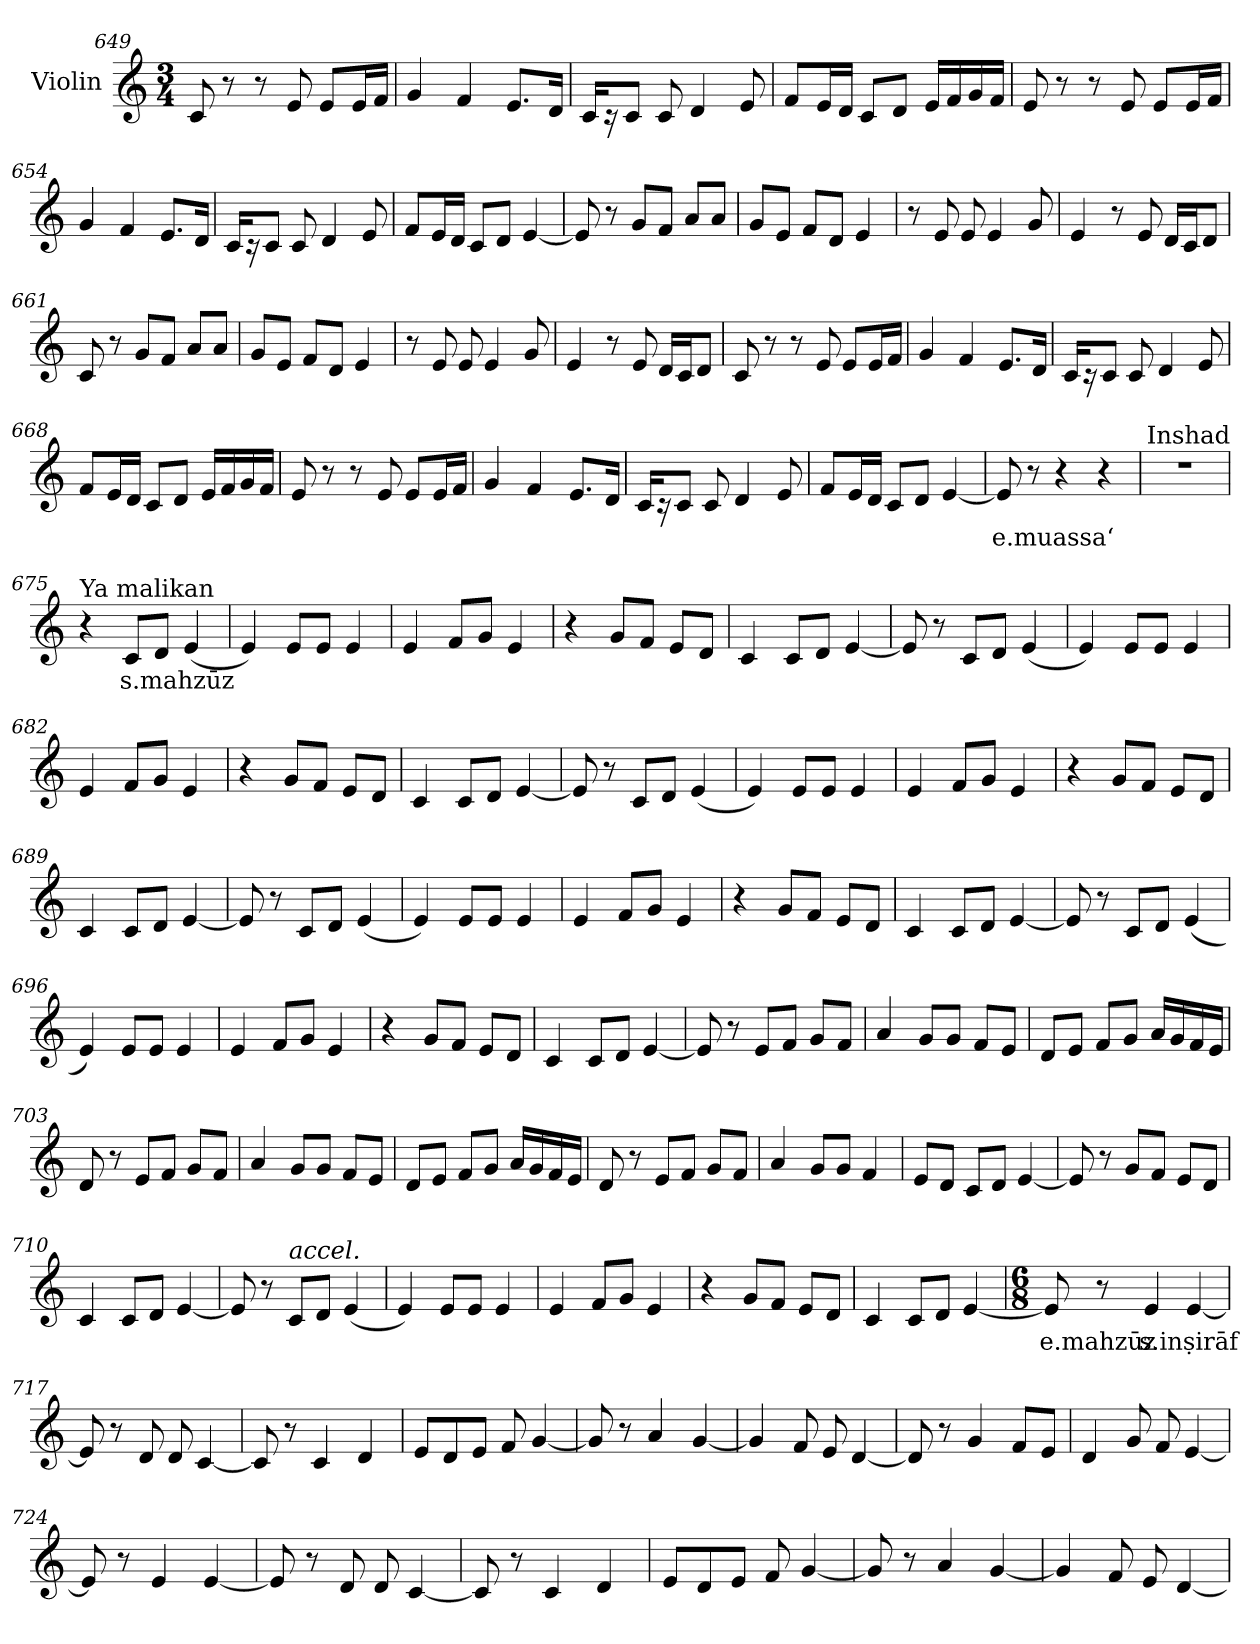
**kern	**text
*part1	*part1
*staff1	*staff1
*I"Violin	*
*clefG2	*
*k[]	*
*M3/4	*
=649	=649
8c/	.
8r	.
8r	.
8e/	.
8e/L	.
16e/L	.
16f/JJ	.
=650	=650
4g/	.
4f/	.
8.e/L	.
16d/Jk	.
=651	=651
16c/KL	.
16r	.
8c/J	.
8c/	.
4d/	.
8e/	.
=652	=652
8f/L	.
16e/L	.
16d/JJ	.
8c/L	.
8d/J	.
16e/LL	.
16f/	.
16g/	.
16f/JJ	.
!!LO:LB:g=z
=653	=653
8e/	.
8r	.
8r	.
8e/	.
8e/L	.
16e/L	.
16f/JJ	.
=654	=654
4g/	.
4f/	.
8.e/L	.
16d/Jk	.
=655	=655
16c/KL	.
16r	.
8c/J	.
8c/	.
4d/	.
8e/	.
=656	=656
8f/L	.
16e/L	.
16d/JJ	.
8c/L	.
8d/J	.
[4e/	.
=657	=657
8e/]	.
8r	.
8g/L	.
8f/J	.
8a/L	.
8a/J	.
=658	=658
8g/L	.
8e/J	.
8f/L	.
8d/J	.
4e/	.
!!LO:LB:g=z
=659	=659
8r	.
8e/	.
8e/	.
4e/	.
8g/	.
=660	=660
4e/	.
8r	.
8e/	.
16d/LL	.
16c/J	.
8d/J	.
=661	=661
8c/	.
8r	.
8g/L	.
8f/J	.
8a/L	.
8a/J	.
=662	=662
8g/L	.
8e/J	.
8f/L	.
8d/J	.
4e/	.
=663	=663
8r	.
8e/	.
8e/	.
4e/	.
8g/	.
=664	=664
4e/	.
8r	.
8e/	.
16d/LL	.
16c/J	.
8d/J	.
!!LO:PB:g=z
=665	=665
8c/	.
8r	.
8r	.
8e/	.
8e/L	.
16e/L	.
16f/JJ	.
=666	=666
4g/	.
4f/	.
8.e/L	.
16d/Jk	.
=667	=667
16c/KL	.
16r	.
8c/J	.
8c/	.
4d/	.
8e/	.
=668	=668
8f/L	.
16e/L	.
16d/JJ	.
8c/L	.
8d/J	.
16e/LL	.
16f/	.
16g/	.
16f/JJ	.
=669	=669
8e/	.
8r	.
8r	.
8e/	.
8e/L	.
16e/L	.
16f/JJ	.
=670	=670
4g/	.
4f/	.
8.e/L	.
16d/Jk	.
!!LO:LB:g=z
=671	=671
16c/KL	.
16r	.
8c/J	.
8c/	.
4d/	.
8e/	.
=672	=672
8f/L	.
16e/L	.
16d/JJ	.
8c/L	.
8d/J	.
[4e/	.
=673	=673
!	!LO:LY:b
8e/]	e.muassa‘
8r	.
4r	.
4r	.
=674	=674
!LO:TX:a:t=Inshad	!
2.r	.
=675	=675
*MM85	*
!LO:TX:a:t=Ya malikan	!
4r	.
!	!LO:LY:b
8c/L	s.mahzūz
8d/J	.
(<4e/	.
=676	=676
4e/)	.
8e/L	.
8e/J	.
4e/	.
=677	=677
4e/	.
8f/L	.
8g/J	.
4e/	.
!!LO:LB:g=z
=678	=678
4r	.
8g/L	.
8f/J	.
8e/L	.
8d/J	.
=679	=679
4c/	.
8c/L	.
8d/J	.
[4e/	.
=680	=680
8e/]	.
8r	.
8c/L	.
8d/J	.
(<4e/	.
=681	=681
4e/)	.
8e/L	.
8e/J	.
4e/	.
=682	=682
4e/	.
8f/L	.
8g/J	.
4e/	.
=683	=683
4r	.
8g/L	.
8f/J	.
8e/L	.
8d/J	.
=684	=684
4c/	.
8c/L	.
8d/J	.
[4e/	.
!!LO:LB:g=z
=685	=685
8e/]	.
8r	.
8c/L	.
8d/J	.
(<4e/	.
=686	=686
4e/)	.
8e/L	.
8e/J	.
4e/	.
=687	=687
4e/	.
8f/L	.
8g/J	.
4e/	.
=688	=688
4r	.
8g/L	.
8f/J	.
8e/L	.
8d/J	.
=689	=689
4c/	.
8c/L	.
8d/J	.
[4e/	.
=690	=690
8e/]	.
8r	.
8c/L	.
8d/J	.
(<4e/	.
=691	=691
4e/)	.
8e/L	.
8e/J	.
4e/	.
!!LO:LB:g=z
=692	=692
4e/	.
8f/L	.
8g/J	.
4e/	.
=693	=693
4r	.
8g/L	.
8f/J	.
8e/L	.
8d/J	.
=694	=694
4c/	.
8c/L	.
8d/J	.
[4e/	.
=695	=695
8e/]	.
8r	.
8c/L	.
8d/J	.
(<4e/	.
=696	=696
4e/)	.
8e/L	.
8e/J	.
4e/	.
=697	=697
4e/	.
8f/L	.
8g/J	.
4e/	.
=698	=698
4r	.
8g/L	.
8f/J	.
8e/L	.
8d/J	.
!!LO:LB:g=z
=699	=699
4c/	.
8c/L	.
8d/J	.
[4e/	.
=700	=700
8e/]	.
8r	.
8e/L	.
8f/J	.
8g/L	.
8f/J	.
=701	=701
4a/	.
8g/L	.
8g/J	.
8f/L	.
8e/J	.
=702	=702
8d/L	.
8e/J	.
8f/L	.
8g/J	.
16a/LL	.
16g/	.
16f/	.
16e/JJ	.
=703	=703
8d/	.
8r	.
8e/L	.
8f/J	.
8g/L	.
8f/J	.
=704	=704
4a/	.
8g/L	.
8g/J	.
8f/L	.
8e/J	.
!!LO:LB:g=z
=705	=705
8d/L	.
8e/J	.
8f/L	.
8g/J	.
16a/LL	.
16g/	.
16f/	.
16e/JJ	.
=706	=706
8d/	.
8r	.
8e/L	.
8f/J	.
8g/L	.
8f/J	.
=707	=707
4a/	.
8g/L	.
8g/J	.
4f/	.
=708	=708
8e/L	.
8d/J	.
8c/L	.
8d/J	.
[4e/	.
=709	=709
8e/]	.
8r	.
8g/L	.
8f/J	.
8e/L	.
8d/J	.
=710	=710
4c/	.
8c/L	.
8d/J	.
[4e/	.
!!LO:LB:g=z
=711	=711
8e/]	.
8r	.
!LO:TX:a:i:t=accel.	!
8c/L	.
8d/J	.
(<4e/	.
=712	=712
4e/)	.
8e/L	.
8e/J	.
4e/	.
=713	=713
4e/	.
8f/L	.
8g/J	.
4e/	.
=714	=714
4r	.
8g/L	.
8f/J	.
8e/L	.
8d/J	.
=715	=715
4c/	.
8c/L	.
8d/J	.
[4e/	.
=716	=716
*M6/8	*
*MM140	*
!	!LO:LY:b
8e/]	e.mahzūz
8r	.
!	!LO:LY:b
4e/	s.inṣirāf
[4e/	.
!!LO:PB:g=z
=717	=717
8e/]	.
8r	.
8d/	.
8d/	.
[4c/	.
=718	=718
8c/]	.
8r	.
4c/	.
4d/	.
=719	=719
8e/L	.
8d/	.
8e/J	.
8f/	.
[4g/	.
=720	=720
8g/]	.
8r	.
4a/	.
[4g/	.
=721	=721
4g/]	.
8f/	.
8e/	.
[4d/	.
=722	=722
8d/]	.
8r	.
4g/	.
8f/L	.
8e/J	.
!!LO:LB:g=z
=723	=723
4d/	.
8g/	.
8f/	.
[4e/	.
=724	=724
8e/]	.
8r	.
4e/	.
[4e/	.
=725	=725
8e/]	.
8r	.
8d/	.
8d/	.
[4c/	.
=726	=726
8c/]	.
8r	.
4c/	.
4d/	.
=727	=727
8e/L	.
8d/	.
8e/J	.
8f/	.
[4g/	.
=728	=728
8g/]	.
8r	.
4a/	.
[4g/	.
!!LO:LB:g=z
=729	=729
4g/]	.
8f/	.
8e/	.
[4d/	.
=	=
*-	*-
